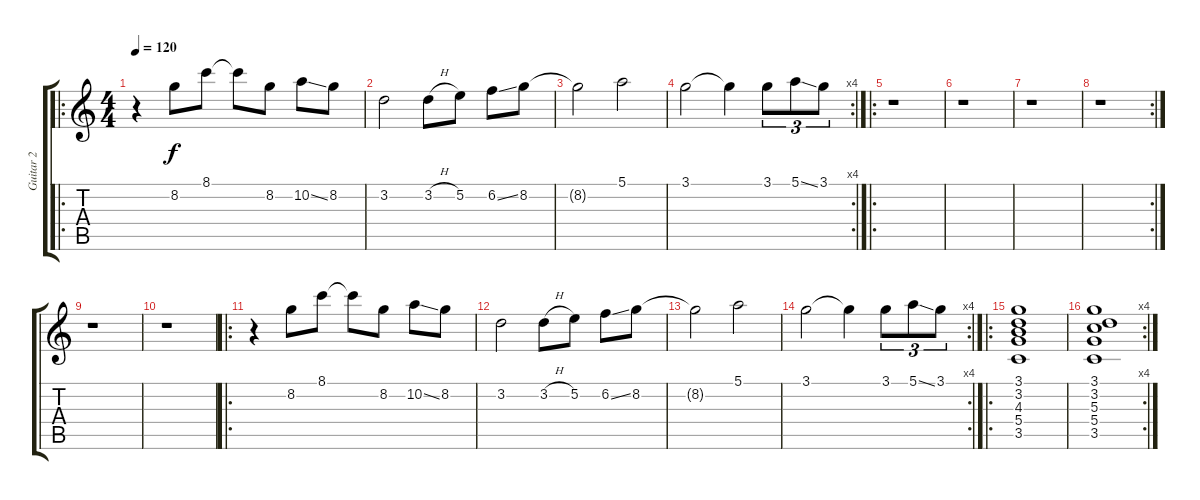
\track ("Guitar 2" "Guitar 2") {instrument acousticguitarsteel}
\staff {score tabs}
\tuning (E4 B3 G3 D3 A2 E2) {hide}
\ro
\ts (4 4)
\tempo 120
\clef g2
\ks c
r.4{dy f instrument acousticguitarsteel} 8.2.8 8.1.8 8.1{t}.8 8.2.8 10.2{ss}.8 8.2.8 |
3.2.2 3.2{h}.8 5.2.8 6.2{ss}.8 8.2.8 |
8.2{t}.2 5.1.2 |
\rc 4
3.1.2 3.1{t}.4 3.1.8{tu (3 2)} 5.1{ss}.8{tu (3 2)} 3.1.8{tu (3 2)} |
\ro
r.1 |
r.1 |
r.1 |
\rc 2
r.1 |
r.1 |
r.1 |
\ro
r.4 8.2.8 8.1.8 8.1{t}.8 8.2.8 10.2{ss}.8 8.2.8 |
3.2.2 3.2{h}.8 5.2.8 6.2{ss}.8 8.2.8 |
8.2{t}.2 5.1.2 |
\rc 4
3.1.2 3.1{t}.4 3.1.8{tu (3 2)} 5.1{ss}.8{tu (3 2)} 3.1.8{tu (3 2)} |
\ro
(3.1 3.2 4.3 5.4 3.5).1 |
\rc 4
(3.1 3.2 5.3 5.4 3.5).1
